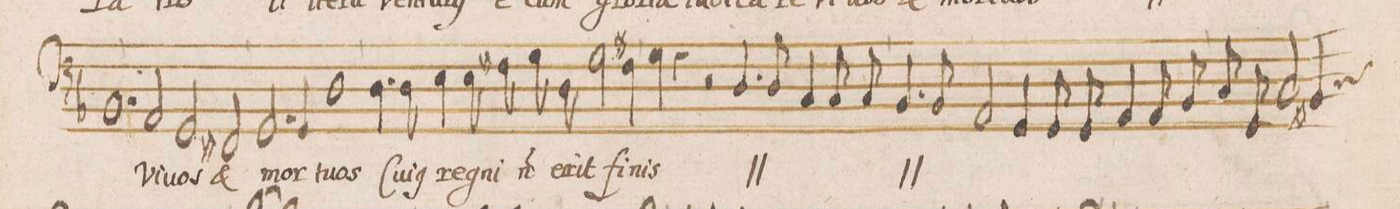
**kern	**text
*I"BASVS	*
*clefF4	*
*k[b-]	*
*met(C|)	*
*M2/1	*
1.BB-/	-os
*	*Xij
=123-	=123-
2AA/	Vi-
2GG/	-uos
2FF#X/	et
=124-	=124-
2.GG/	mor-
4GG/	-tu-
1D\	-os
=125-	=125-
4.D\	Cu-
8D\	-i(us)
4Eny\	re-
8E\	-gni
8F#X\	n(on)
8G\	e-
8D\	-rit
2G\	fi-
4F#X\	.
=126-	=126-
4G\	-nis
4r	.
2r	.
*	*ij
4.D/	Cu-
8D/	-ius
4C/	re-
8C/	-gni
8C/	non
=127-	=127-
4.BB-/	e-
8BB-/	-rit
2AA/	fi-
4GG/	-nis
8GG/	Cu-
8GG/	-ius
4AA/	re-
8AA/	-gni
8BB-/	non
=128-	=128-
8C/	e-
8GG/	-rit
2C/	fi-
4BBn/	.
*-	*-
